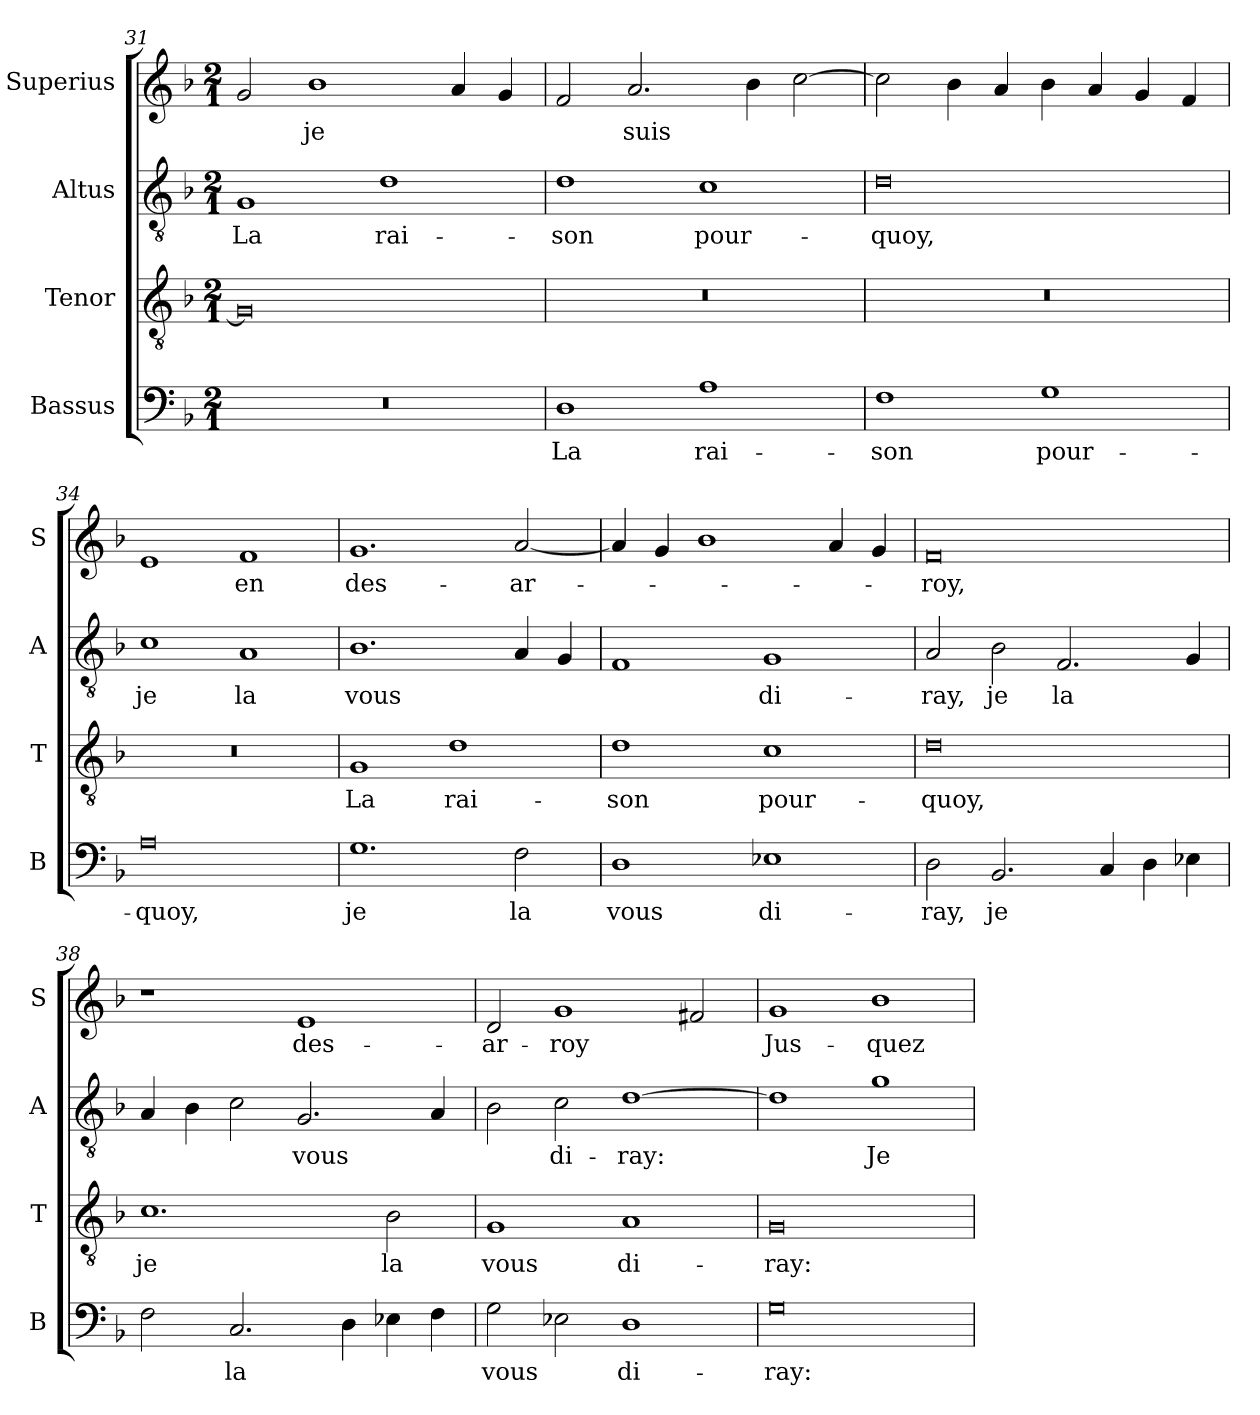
**kern	**text	**kern	**text	**kern	**text	**kern	**text
*part4	*part4	*part3	*part3	*part2	*part2	*part1	*part1
*staff4	*staff4	*staff3	*staff3	*staff2	*staff2	*staff1	*staff1
*I"Bassus	*	*I"Tenor	*	*I"Altus	*	*I"Superius	*
*I'B	*	*I'T	*	*I'A	*	*I'S	*
*clefF4	*	*clefGv2	*	*clefGv2	*	*clefG2	*
*k[b-]	*	*k[b-]	*	*k[b-]	*	*k[b-]	*
*M2/1	*	*M2/1	*	*M2/1	*	*M2/1	*
=31	=31	=31	=31	=31	=31	=31	=31
0r	.	0G]	.	1G	La	2g/	.
.	.	.	.	.	.	1b-	je
.	.	.	.	1d	rai-	.	.
.	.	.	.	.	.	4a/	.
.	.	.	.	.	.	4g/	.
=32	=32	=32	=32	=32	=32	=32	=32
1D	La	0r	.	1d	-son	2f/	.
.	.	.	.	.	.	2.a/	suis
1A	rai-	.	.	1c	pour-	.	.
.	.	.	.	.	.	4b-\	.
.	.	.	.	.	.	[2cc\	.
=33	=33	=33	=33	=33	=33	=33	=33
1F	-son	0r	.	0d	-quoy,	2cc\]	.
.	.	.	.	.	.	4b-\	.
.	.	.	.	.	.	4a/	.
1G	pour-	.	.	.	.	4b-\	.
.	.	.	.	.	.	4a/	.
.	.	.	.	.	.	4g/	.
.	.	.	.	.	.	4f/	.
=34	=34	=34	=34	=34	=34	=34	=34
0A	-quoy,	0r	.	1c	je	1e	.
.	.	.	.	1A	la	1f	en
=35	=35	=35	=35	=35	=35	=35	=35
1.G	je	1G	La	1.B-	vous	1.g	des-
.	.	1d	rai-	.	.	.	.
2F\	la	.	.	4A/	.	[2a/	-ar-
.	.	.	.	4G/	.	.	.
=36	=36	=36	=36	=36	=36	=36	=36
1D	vous	1d	-son	1F	.	4a/]	.
.	.	.	.	.	.	4g/	.
.	.	.	.	.	.	1b-	.
1E-X	di-	1c	pour-	1G	di-	.	.
.	.	.	.	.	.	4a/	.
.	.	.	.	.	.	4g/	.
=37	=37	=37	=37	=37	=37	=37	=37
2D\	-ray,	0d	-quoy,	2A/	-ray,	0f	-roy,
2.BB-/	je	.	.	2B-\	je	.	.
.	.	.	.	2.F/	la	.	.
4C/	.	.	.	.	.	.	.
4D\	.	.	.	.	.	.	.
4E-X\	.	.	.	4G/	.	.	.
=38	=38	=38	=38	=38	=38	=38	=38
2F\	.	1.c	je	4A/	.	1r	.
.	.	.	.	4B-\	.	.	.
2.C/	la	.	.	2c\	.	.	.
.	.	.	.	2.G/	vous	1e	des-
4D\	.	.	.	.	.	.	.
4E-X\	.	2B-\	la	.	.	.	.
4F\	.	.	.	4A/	.	.	.
=39	=39	=39	=39	=39	=39	=39	=39
2G\	vous	1G	vous	2B-\	.	2d/	-ar-
2E-X\	.	.	.	2c\	di-	1g	-roy
1D	di-	1A	di-	[1d	-ray:	.	.
.	.	.	.	.	.	2f#X/	.
=40	=40	=40	=40	=40	=40	=40	=40
0G	-ray:	0G	-ray:	1d]	.	1g	Jus-
.	.	.	.	1g	Je	1b-	-quez
=	=	=	=	=	=	=	=
*-	*-	*-	*-	*-	*-	*-	*-
